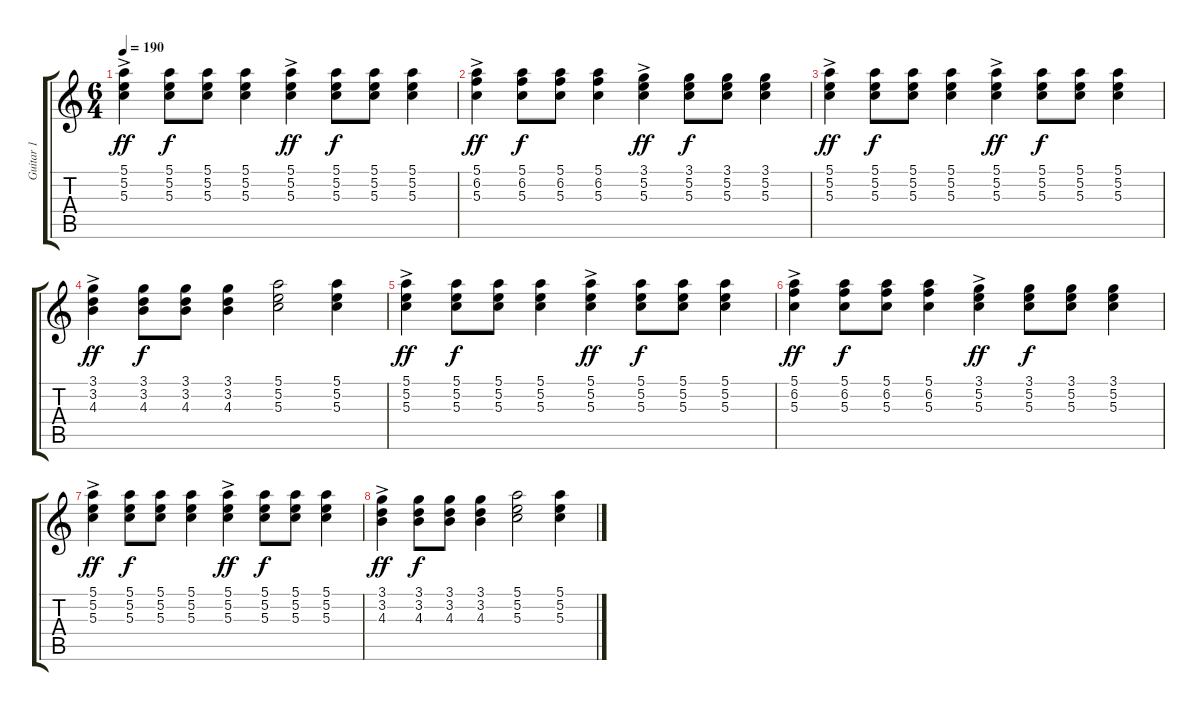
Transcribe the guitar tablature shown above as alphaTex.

\track ("Guitar 1" "Guitar 1") {instrument acousticguitarnylon}
\staff {score tabs}
\tuning (E4 B3 G3 D3 A2 E2) {hide}
\ts (6 4)
\tempo 190
\clef g2
\ks c
(5.1 5.2{ac} 5.3).4{dy ff} (5.1 5.2 5.3).8{dy f} (5.1 5.2 5.3).8 (5.1 5.2 5.3).4 (5.1 5.2{ac} 5.3).4{dy ff} (5.1 5.2 5.3).8{dy f} (5.1 5.2 5.3).8 (5.1 5.2 5.3).4 |
(5.1 6.2{ac} 5.3).4{dy ff} (5.1 6.2 5.3).8{dy f} (5.1 6.2 5.3).8 (5.1 6.2 5.3).4 (3.1{ac} 5.2 5.3).4{dy ff} (3.1 5.2 5.3).8{dy f} (3.1 5.2 5.3).8 (3.1 5.2 5.3).4 |
(5.1 5.2{ac} 5.3).4{dy ff} (5.1 5.2 5.3).8{dy f} (5.1 5.2 5.3).8 (5.1 5.2 5.3).4 (5.1 5.2{ac} 5.3).4{dy ff} (5.1 5.2 5.3).8{dy f} (5.1 5.2 5.3).8 (5.1 5.2 5.3).4 |
(3.1 3.2{ac} 4.3).4{dy ff} (3.1 3.2 4.3).8{dy f} (3.1 3.2 4.3).8 (3.1 3.2 4.3).4 (5.1 5.2 5.3).2 (5.1 5.2 5.3).4 |
(5.1 5.2{ac} 5.3).4{dy ff volume 4} (5.1 5.2 5.3).8{dy f} (5.1 5.2 5.3).8 (5.1 5.2 5.3).4 (5.1 5.2{ac} 5.3).4{dy ff} (5.1 5.2 5.3).8{dy f} (5.1 5.2 5.3).8 (5.1 5.2 5.3).4 |
(5.1 6.2{ac} 5.3).4{dy ff} (5.1 6.2 5.3).8{dy f} (5.1 6.2 5.3).8 (5.1 6.2 5.3).4 (3.1{ac} 5.2 5.3).4{dy ff} (3.1 5.2 5.3).8{dy f} (3.1 5.2 5.3).8 (3.1 5.2 5.3).4 |
(5.1 5.2{ac} 5.3).4{dy ff} (5.1 5.2 5.3).8{dy f} (5.1 5.2 5.3).8 (5.1 5.2 5.3).4 (5.1 5.2{ac} 5.3).4{dy ff volume 0} (5.1 5.2 5.3).8{dy f} (5.1 5.2 5.3).8 (5.1 5.2 5.3).4 |
(3.1 3.2{ac} 4.3).4{dy ff} (3.1 3.2 4.3).8{dy f} (3.1 3.2 4.3).8 (3.1 3.2 4.3).4 (5.1 5.2 5.3).2 (5.1 5.2 5.3).4
